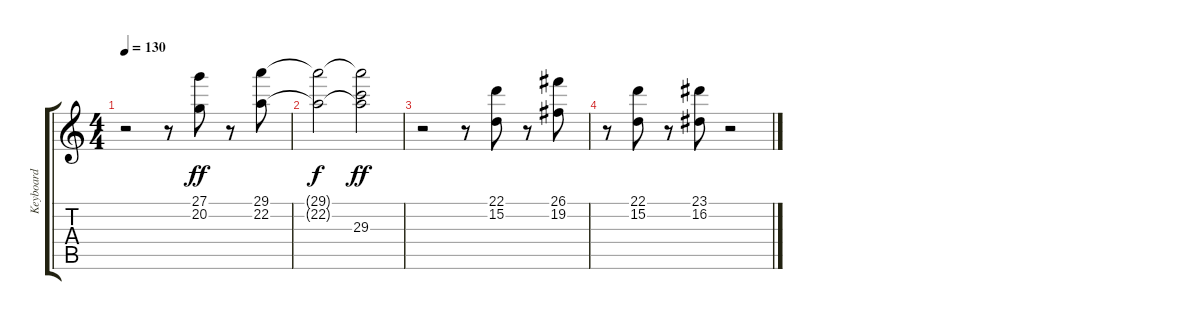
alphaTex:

\track ("Keyboard" "Keyboard") {instrument pad4choir}
\staff {score tabs}
\tuning (E4 B3 G3 D3 A2 Eb2) {hide}
\ts (4 4)
\tempo 130
\clef g2
\ks c
r.2{dy ff volume 10} r.8 (27.1 20.2).8 r.8 (29.1 22.2).8 |
(29.1{t} 22.2{t}).2{dy f} (29.1{t} 22.2{t} 29.3).2{dy ff} |
r.2{volume 10} r.8 (22.1 15.2).8 r.8 (26.1 19.2).8 |
r.8 (22.1 15.2).8 r.8 (23.1 16.2).8 r.2
